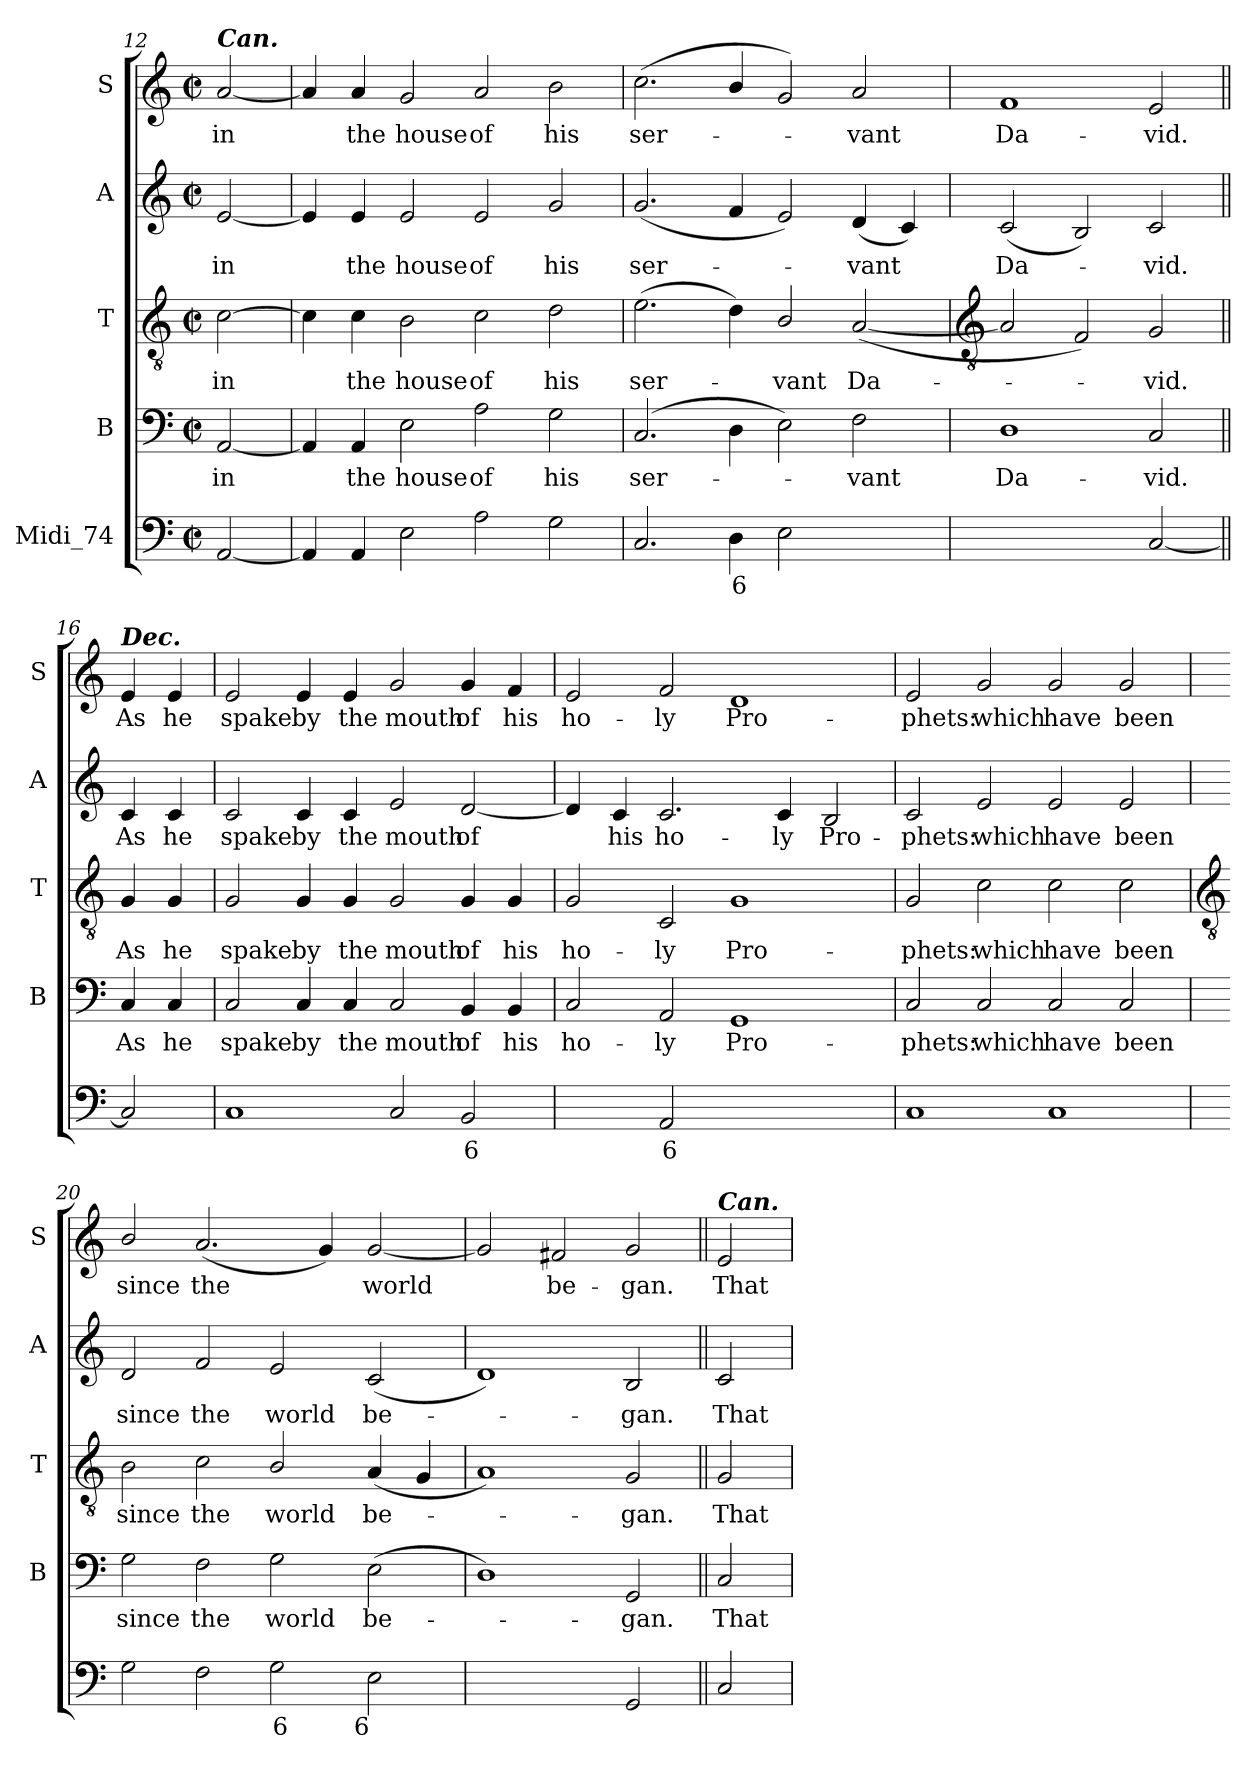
**kern	**text	**kern	**text	**kern	**text	**kern	**text	**kern	**text
*part5	*part5	*part4	*part4	*part3	*part3	*part2	*part2	*part1	*part1
*staff5	*staff5	*staff4	*staff4	*staff3	*staff3	*staff2	*staff2	*staff1	*staff1
*I"Midi_74	*	*I"B	*	*I"T	*	*I"A	*	*I"S	*
*	*	*I'B	*	*I'T	*	*I'A	*	*I'S	*
*clefF4	*	*clefF4	*	*clefGv2	*	*clefG2	*	*clefG2	*
*k[]	*	*k[]	*	*k[]	*	*k[]	*	*k[]	*
*C:	*	*C:	*	*C:	*	*C:	*	*C:	*
*M4/2	*	*M4/2	*	*M4/2	*	*M4/2	*	*M4/2	*
*met(c|)	*	*met(c|)	*	*met(c|)	*	*met(c|)	*	*met(c|)	*
=12	=12	=12	=12	=12	=12	=12	=12	=12	=12
!	!	!	!	!	!	!	!	!LO:TX:a:Bi:t=Can.	!
!	!	!	!LO:LY:b	!	!LO:LY:b	!	!LO:LY:b	!	!LO:LY:b
[2AA	.	[2AA	in	[2c	in	[2e	in	[2a	in
=13	=13	=13	=13	=13	=13	=13	=13	=13	=13
4AA]	.	4AA]	.	4c]	.	4e]	.	4a]	.
!	!	!	!LO:LY:b	!	!LO:LY:b	!	!LO:LY:b	!	!LO:LY:b
4AA	.	4AA	the	4c	the	4e	the	4a	the
!	!	!	!LO:LY:b	!	!LO:LY:b	!	!LO:LY:b	!	!LO:LY:b
2E	.	2E	house	2B	house	2e	house	2g	house
!	!	!	!LO:LY:b	!	!LO:LY:b	!	!LO:LY:b	!	!LO:LY:b
2A	.	2A	of	2c	of	2e	of	2a	of
!	!	!	!LO:LY:b	!	!LO:LY:b	!	!LO:LY:b	!	!LO:LY:b
2G	.	2G	his	2d	his	2g	his	2b	his
=14	=14	=14	=14	=14	=14	=14	=14	=14	=14
!	!	!	!LO:LY:b	!	!LO:LY:b	!	!LO:LY:b	!	!LO:LY:b
2.C	.	(>2.C	ser-	(>2.e	ser-	(<2.g	ser-	(<2.cc	ser-
!	!LO:LY:b	!	!	!	!	!	!	!	!
4D	6	4D	.	4d)	.	4f	.	4b/	.
!	!	!	!	!	!LO:LY:b	!	!	!	!
2E	.	2E)	.	2B/	vant	2e)	.	2g)	.
!	!LO:LY:b	!	!LO:LY:b	!	!LO:LY:b	!	!LO:LY:b	!	!LO:LY:b
[4Fyy	6	2F	vant	(<[2A	Da-	(<4d	vant	2a	vant
!	!LO:LY:b	!	!	!	!	!	!	!	!
4Fyy]	5	.	.	.	.	4c)	.	.	.
!!LO:LB:g=z
=15	=15	=15	=15	=15	=15	=15	=15	=15	=15
*	*	*	*	*clefGv2	*	*	*	*	*
!	!LO:LY:b	!	!LO:LY:b	!	!	!	!LO:LY:b	!	!LO:LY:b
[2Dyy	7	1D	Da-	2A]	.	(<2c	Da-	1f	Da-
!	!LO:LY:b	!	!	!	!	!	!	!	!
2Dyy]	6	.	.	2F)	.	2B)	.	.	.
!	!	!	!LO:LY:b	!	!LO:LY:b	!	!LO:LY:b	!	!LO:LY:b
[2C	.	2C	-vid.	2G	vid.	2c	vid.	2e	-vid.
=16||	=16||	=16||	=16||	=16||	=16||	=16||	=16||	=16||	=16||
!	!	!	!	!	!	!	!	!LO:TX:a:Bi:t=Dec.	!
!	!	!	!LO:LY:b	!	!LO:LY:b	!	!LO:LY:b	!	!LO:LY:b
2C]	.	4C	As	4G	As	4c	As	4e	As
!	!	!	!LO:LY:b	!	!LO:LY:b	!	!LO:LY:b	!	!LO:LY:b
.	.	4C	he	4G	he	4c	he	4e	he
=17	=17	=17	=17	=17	=17	=17	=17	=17	=17
!	!	!	!LO:LY:b	!	!LO:LY:b	!	!LO:LY:b	!	!LO:LY:b
1C	.	2C	spake	2G	spake	2c	spake	2e	spake
!	!	!	!LO:LY:b	!	!LO:LY:b	!	!LO:LY:b	!	!LO:LY:b
.	.	4C	by	4G	by	4c	by	4e	by
!	!	!	!LO:LY:b	!	!LO:LY:b	!	!LO:LY:b	!	!LO:LY:b
.	.	4C	the	4G	the	4c	the	4e	the
!	!	!	!LO:LY:b	!	!LO:LY:b	!	!LO:LY:b	!	!LO:LY:b
2C	.	2C	mouth	2G	mouth	2e	mouth	2g	mouth
!	!LO:LY:b	!	!LO:LY:b	!	!LO:LY:b	!	!LO:LY:b	!	!LO:LY:b
2BB	6	4BB	of	4G	of	[2d	of	4g	of
!	!	!	!LO:LY:b	!	!LO:LY:b	!	!	!	!LO:LY:b
.	.	4BB	his	4G	his	.	.	4f	his
=18	=18	=18	=18	=18	=18	=18	=18	=18	=18
!	!LO:LY:b	!	!LO:LY:b	!	!LO:LY:b	!	!	!	!LO:LY:b
[4Cyy	9	2C	ho-	2G	ho-	4d]	.	2e	ho-
!	!LO:LY:b	!	!	!	!	!	!LO:LY:b	!	!
4Cyy]	8	.	.	.	.	4c	his	.	.
!	!LO:LY:b	!	!LO:LY:b	!	!LO:LY:b	!	!LO:LY:b	!	!LO:LY:b
2AA	6	2AA	-ly	2C	-ly	2.c	ho-	2f	-ly
!	!LO:LY:b	!	!LO:LY:b	!	!LO:LY:b	!	!	!	!LO:LY:b
[2GGyy	4	1GG	Pro-	1G	Pro-	.	.	1d	Pro-
!	!	!	!	!	!	!	!LO:LY:b	!	!
.	.	.	.	.	.	4c	-ly	.	.
!	!LO:LY:b	!	!	!	!	!	!LO:LY:b	!	!
2GGyy]	3	.	.	.	.	2B	Pro-	.	.
=19	=19	=19	=19	=19	=19	=19	=19	=19	=19
!	!	!	!LO:LY:b	!	!LO:LY:b	!	!LO:LY:b	!	!LO:LY:b
1C	.	2C	-phets:	2G	-phets:	2c	-phets:	2e	-phets:
!	!	!	!LO:LY:b	!	!LO:LY:b	!	!LO:LY:b	!	!LO:LY:b
.	.	2C	which	2c	which	2e	which	2g	which
!	!	!	!LO:LY:b	!	!LO:LY:b	!	!LO:LY:b	!	!LO:LY:b
1C	.	2C	have	2c	have	2e	have	2g	have
!	!	!	!LO:LY:b	!	!LO:LY:b	!	!LO:LY:b	!	!LO:LY:b
.	.	2C	been	2c	been	2e	been	2g	been
!!LO:LB:g=z
=20	=20	=20	=20	=20	=20	=20	=20	=20	=20
*	*	*	*	*clefGv2	*	*	*	*	*
!	!	!	!LO:LY:b	!	!LO:LY:b	!	!LO:LY:b	!	!LO:LY:b
2G	.	2G	since	2B	since	2d	since	2b/	since
!	!	!	!LO:LY:b	!	!LO:LY:b	!	!LO:LY:b	!	!LO:LY:b
2F	.	2F	the	2c	the	2f	the	(<2.a	the
!	!LO:LY:b	!	!LO:LY:b	!	!LO:LY:b	!	!LO:LY:b	!	!
2G	6	2G	world	2B/	world	2e	world	.	.
.	.	.	.	.	.	.	.	4g)	.
!	!LO:LY:b	!	!LO:LY:b	!	!LO:LY:b	!	!LO:LY:b	!	!LO:LY:b
2E	6	(>2E	be-	(<4A	be-	(<2c	be-	[2g	world
.	.	.	.	4G	.	.	.	.	.
=21	=21	=21	=21	=21	=21	=21	=21	=21	=21
!	!LO:LY:b	!	!	!	!	!	!	!	!
[2Dyy	4	1D)	.	1A)	.	1d)	.	2g]	.
!	!LO:LY:b	!	!	!	!	!	!	!	!LO:LY:b
2Dyy]	3	.	.	.	.	.	.	2f#X	be-
!	!	!	!LO:LY:b	!	!LO:LY:b	!	!LO:LY:b	!	!LO:LY:b
2GG	.	2GG	gan.	2G	gan.	2B	gan.	2g	-gan.
=22||	=22||	=22||	=22||	=22||	=22||	=22||	=22||	=22||	=22||
!	!	!	!	!	!	!	!	!LO:TX:a:Bi:t=Can.	!
!	!	!	!LO:LY:b	!	!LO:LY:b	!	!LO:LY:b	!	!LO:LY:b
2C	.	2C	That	2G	That	2c	That	2e	That
=	=	=	=	=	=	=	=	=	=
*-	*-	*-	*-	*-	*-	*-	*-	*-	*-
